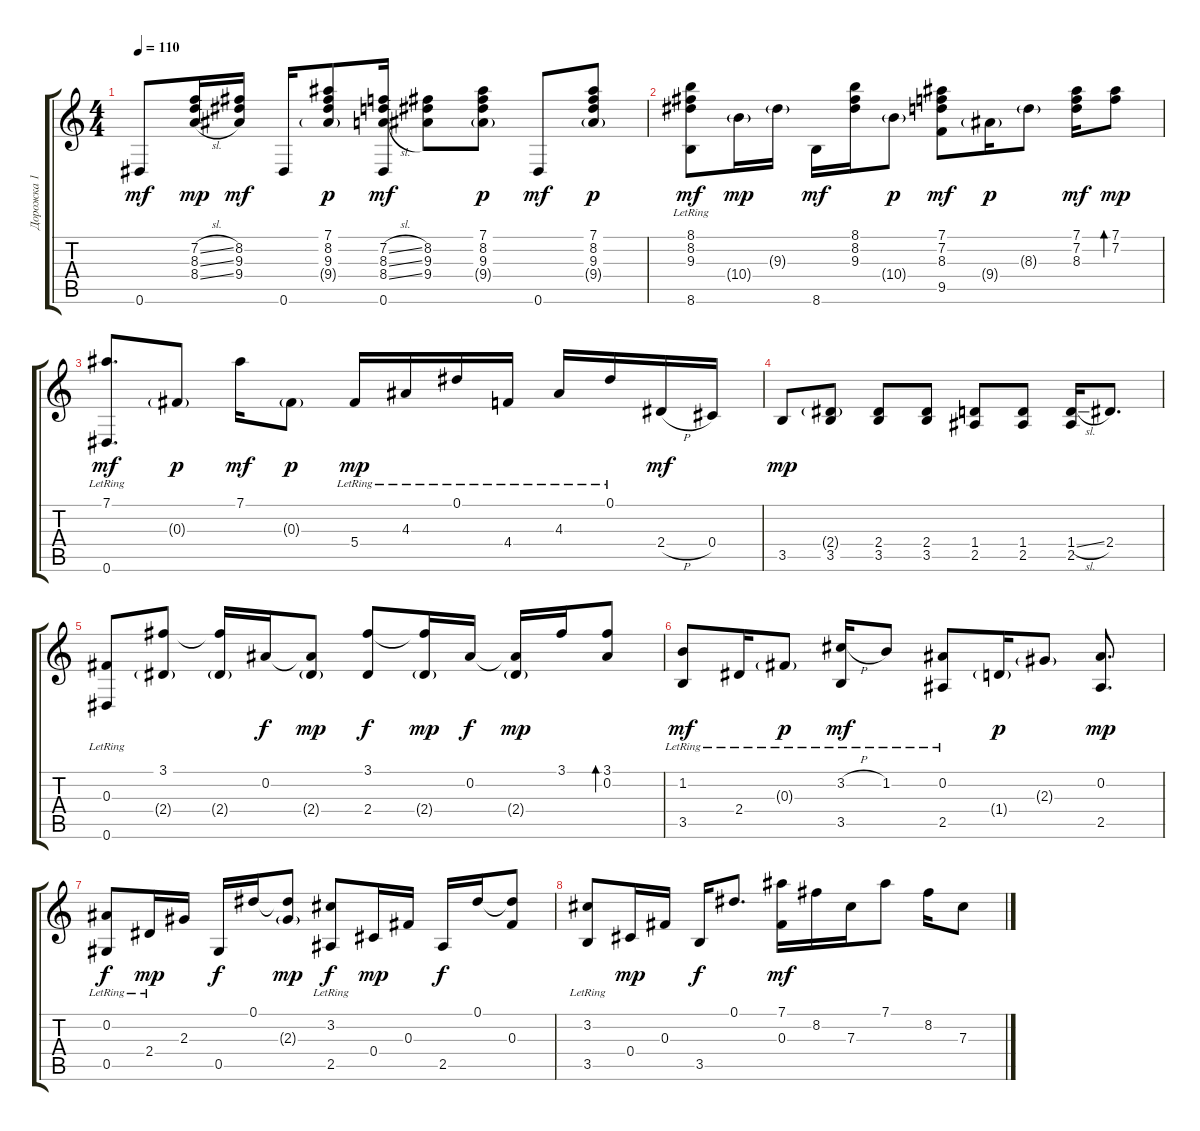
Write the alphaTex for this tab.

\track ("Дорожка 1" "Дорожка 1") {instrument acousticguitarsteel}
\staff {score tabs}
\tuning (Eb4 Bb3 Gb3 Db3 Ab2 Eb2) {hide}
\ts (4 4)
\tempo 110
\clef g2
\ks c
0.6.8{dy mf} (7.2{sl} 8.3{sl} 8.4{sl}).16{dy mp} (8.2 9.3 9.4).16{dy mf} 0.6.16 (7.1 8.2 9.3 9.4{g}).8{dy p} (7.2{sl} 8.3{sl} 8.4{sl} 0.6).16{dy mf} (8.2 9.3 9.4).8 (7.1 8.2 9.3 9.4{g}).8{dy p} 0.6.8{dy mf} (7.1 8.2 9.3 9.4{g}).8{dy p} |
(8.1{lr} 8.2{lr} 9.3{lr} 8.6{lr}).8{dy mf} 10.4{g}.16{dy mp} 9.3{g}.16 8.6.16{dy mf} (8.1 8.2 9.3).16 10.4{g}.8{dy p} (7.1 7.2 8.3 9.5).8{dy mf} 9.4{g}.16{dy p} 8.3{g}.8 (7.1 7.2 8.3).16{dy mf} (7.1 7.2).8{bd 60 dy mp} |
(7.1{lr} 0.6{lr}).8{d dy mf} 0.3{g}.8{dy p} 7.1.16{dy mf} 0.3{g}.8{dy p} 5.4{lr}.16{dy mp} 4.3{lr}.16 0.1{lr}.16 4.4{lr}.16 4.3{lr}.16 0.1{lr}.16 2.4{h}.16{dy mf} 0.4.16 |
3.5.8{dy mp} (2.4{g} 3.5).8 (2.4 3.5).8 (2.4 3.5).8 (1.4 2.5).8 (1.4 2.5).8 (1.4{sl} 2.5).16 2.4.8{d} |
(0.3 0.6{lr}).8 (3.1 2.4{g}).8 (3.1{t} 2.4{g}).16 0.2.16{dy f} (0.2{t} 2.4{g}).8{dy mp} (3.1 2.4).8{dy f} (3.1{t} 2.4{g}).16{dy mp} 0.2.16{dy f} (0.2{t} 2.4{g}).16{dy mp} 3.1.16 (3.1 0.2).8{bd 60} |
(1.2{lr} 3.5{lr}).8{dy mf} 2.4{lr}.16 0.3{g lr}.8{dy p} (3.2{h lr} 3.5{lr}).16{dy mf} 1.2{lr}.8 (0.2{lr} 2.5{lr}).8 1.4{g}.16{dy p} 2.3{g}.8 (0.2 2.5).8{d dy mp} |
(0.2{lr} 0.5{lr}).8{dy f} 2.4{lr}.16{dy mp} 2.3.16 0.5.16{dy f} 0.1.16 (0.1{t} 2.3{g}).8{dy mp} (3.2{lr} 2.5{lr}).8{dy f} 0.4.16{dy mp} 0.3.16 2.5.16{dy f} 0.1.16 (0.1{t} 0.3).8 |
(3.2{lr} 3.5{lr}).8 0.4.16{dy mp} 0.3.16 3.5.16{dy f} 0.1.8{d} (7.1 0.3).16{dy mf} 8.2.16 7.3.16 7.1.8 8.2.16 7.3.8
